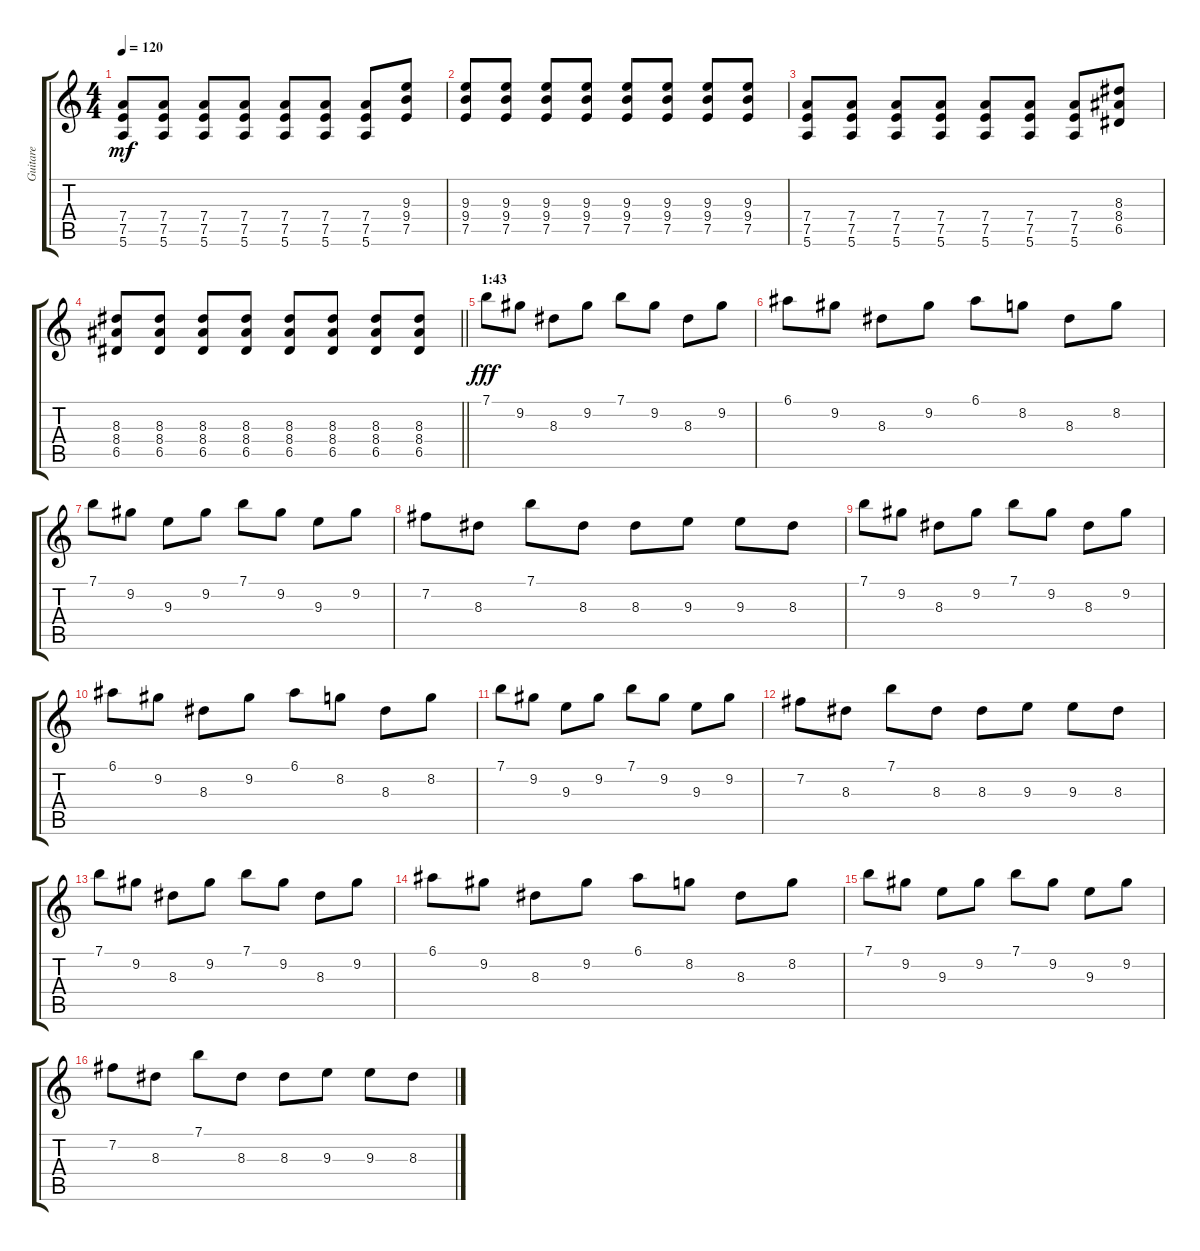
\track ("Guitare " "Guitare ") {instrument distortionguitar}
\staff {score tabs}
\tuning (E4 B3 G3 D3 A2 E2) {hide}
\ts (4 4)
\tempo 120
\clef g2
\ks c
(7.4 7.5 5.6).8{dy mf} (7.4 7.5 5.6).8 (7.4 7.5 5.6).8 (7.4 7.5 5.6).8 (7.4 7.5 5.6).8 (7.4 7.5 5.6).8 (7.4 7.5 5.6).8 (9.3 9.4 7.5).8 |
(9.3 9.4 7.5).8 (9.3 9.4 7.5).8 (9.3 9.4 7.5).8 (9.3 9.4 7.5).8 (9.3 9.4 7.5).8 (9.3 9.4 7.5).8 (9.3 9.4 7.5).8 (9.3 9.4 7.5).8 |
(7.4 7.5 5.6).8 (7.4 7.5 5.6).8 (7.4 7.5 5.6).8 (7.4 7.5 5.6).8 (7.4 7.5 5.6).8 (7.4 7.5 5.6).8 (7.4 7.5 5.6).8 (8.3 8.4 6.5).8 |
\barLineRight lightlight
(8.3 8.4 6.5).8 (8.3 8.4 6.5).8 (8.3 8.4 6.5).8 (8.3 8.4 6.5).8 (8.3 8.4 6.5).8 (8.3 8.4 6.5).8 (8.3 8.4 6.5).8 (8.3 8.4 6.5).8 |
\section ("" "1:43")
7.1.8{dy fff} 9.2.8 8.3.8 9.2.8 7.1.8 9.2.8 8.3.8 9.2.8 |
6.1.8 9.2.8 8.3.8 9.2.8 6.1.8 8.2.8 8.3.8 8.2.8 |
7.1.8 9.2.8 9.3.8 9.2.8 7.1.8 9.2.8 9.3.8 9.2.8 |
7.2.8 8.3.8 7.1.8 8.3.8 8.3.8 9.3.8 9.3.8 8.3.8 |
7.1.8 9.2.8 8.3.8 9.2.8 7.1.8 9.2.8 8.3.8 9.2.8 |
6.1.8 9.2.8 8.3.8 9.2.8 6.1.8 8.2.8 8.3.8 8.2.8 |
7.1.8 9.2.8 9.3.8 9.2.8 7.1.8 9.2.8 9.3.8 9.2.8 |
7.2.8 8.3.8 7.1.8 8.3.8 8.3.8 9.3.8 9.3.8 8.3.8 |
7.1.8{volume 8} 9.2.8 8.3.8 9.2.8 7.1.8 9.2.8 8.3.8 9.2.8 |
6.1.8 9.2.8 8.3.8 9.2.8 6.1.8 8.2.8 8.3.8 8.2.8 |
7.1.8 9.2.8 9.3.8 9.2.8 7.1.8 9.2.8 9.3.8 9.2.8 |
7.2.8 8.3.8 7.1.8 8.3.8 8.3.8 9.3.8 9.3.8 8.3.8
